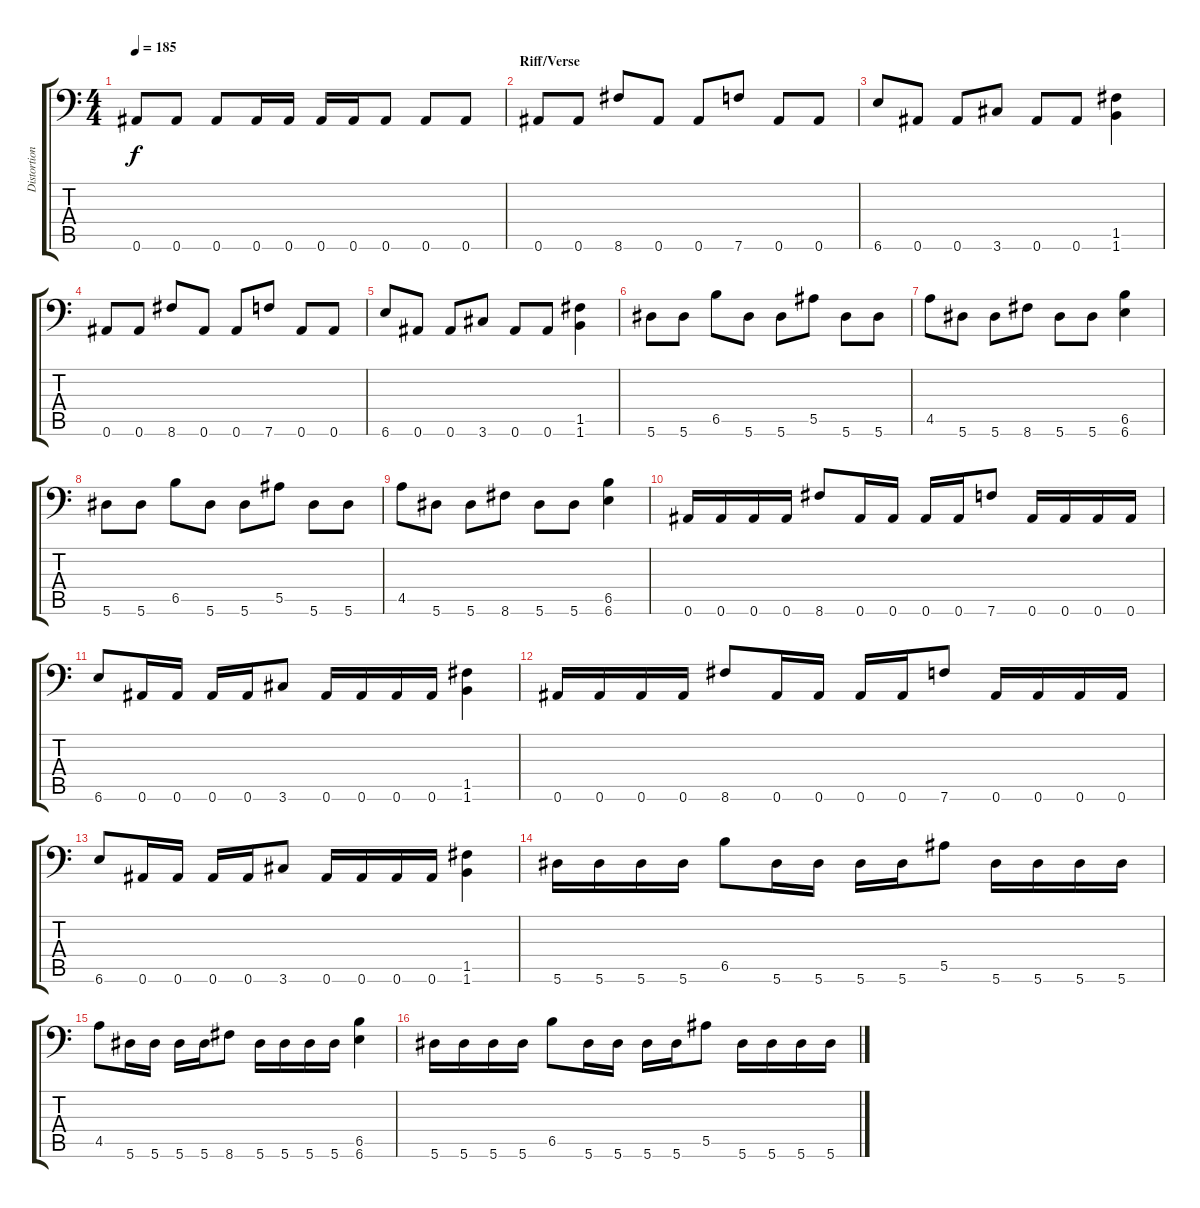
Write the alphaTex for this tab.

\track ("Distortion Guitar II" "Distortion") {instrument distortionguitar}
\staff {score tabs}
\tuning (C4 G3 Eb3 Bb2 F2 Bb1) {hide}
\ts (4 4)
\tempo 185
\clef f4
\ks c
0.6.8{dy f} 0.6.8 0.6.8 0.6.16 0.6.16 0.6.16 0.6.16 0.6.8 0.6.8 0.6.8 |
\section ("" "Riff/Verse")
0.6.8 0.6.8 8.6.8 0.6.8 0.6.8 7.6.8 0.6.8 0.6.8 |
6.6.8 0.6.8 0.6.8 3.6.8 0.6.8 0.6.8 (1.5 1.6).4 |
0.6.8 0.6.8 8.6.8 0.6.8 0.6.8 7.6.8 0.6.8 0.6.8 |
6.6.8 0.6.8 0.6.8 3.6.8 0.6.8 0.6.8 (1.5 1.6).4 |
5.6.8 5.6.8 6.5.8 5.6.8 5.6.8 5.5.8 5.6.8 5.6.8 |
4.5.8 5.6.8 5.6.8 8.6.8 5.6.8 5.6.8 (6.5 6.6).4 |
5.6.8 5.6.8 6.5.8 5.6.8 5.6.8 5.5.8 5.6.8 5.6.8 |
4.5.8 5.6.8 5.6.8 8.6.8 5.6.8 5.6.8 (6.5 6.6).4 |
\section ("" "")
0.6.16 0.6.16 0.6.16 0.6.16 8.6.8 0.6.16 0.6.16 0.6.16 0.6.16 7.6.8 0.6.16 0.6.16 0.6.16 0.6.16 |
6.6.8 0.6.16 0.6.16 0.6.16 0.6.16 3.6.8 0.6.16 0.6.16 0.6.16 0.6.16 (1.5 1.6).4 |
0.6.16 0.6.16 0.6.16 0.6.16 8.6.8 0.6.16 0.6.16 0.6.16 0.6.16 7.6.8 0.6.16 0.6.16 0.6.16 0.6.16 |
6.6.8 0.6.16 0.6.16 0.6.16 0.6.16 3.6.8 0.6.16 0.6.16 0.6.16 0.6.16 (1.5 1.6).4 |
5.6.16 5.6.16 5.6.16 5.6.16 6.5.8 5.6.16 5.6.16 5.6.16 5.6.16 5.5.8 5.6.16 5.6.16 5.6.16 5.6.16 |
4.5.8 5.6.16 5.6.16 5.6.16 5.6.16 8.6.8 5.6.16 5.6.16 5.6.16 5.6.16 (6.5 6.6).4 |
5.6.16 5.6.16 5.6.16 5.6.16 6.5.8 5.6.16 5.6.16 5.6.16 5.6.16 5.5.8 5.6.16 5.6.16 5.6.16 5.6.16
